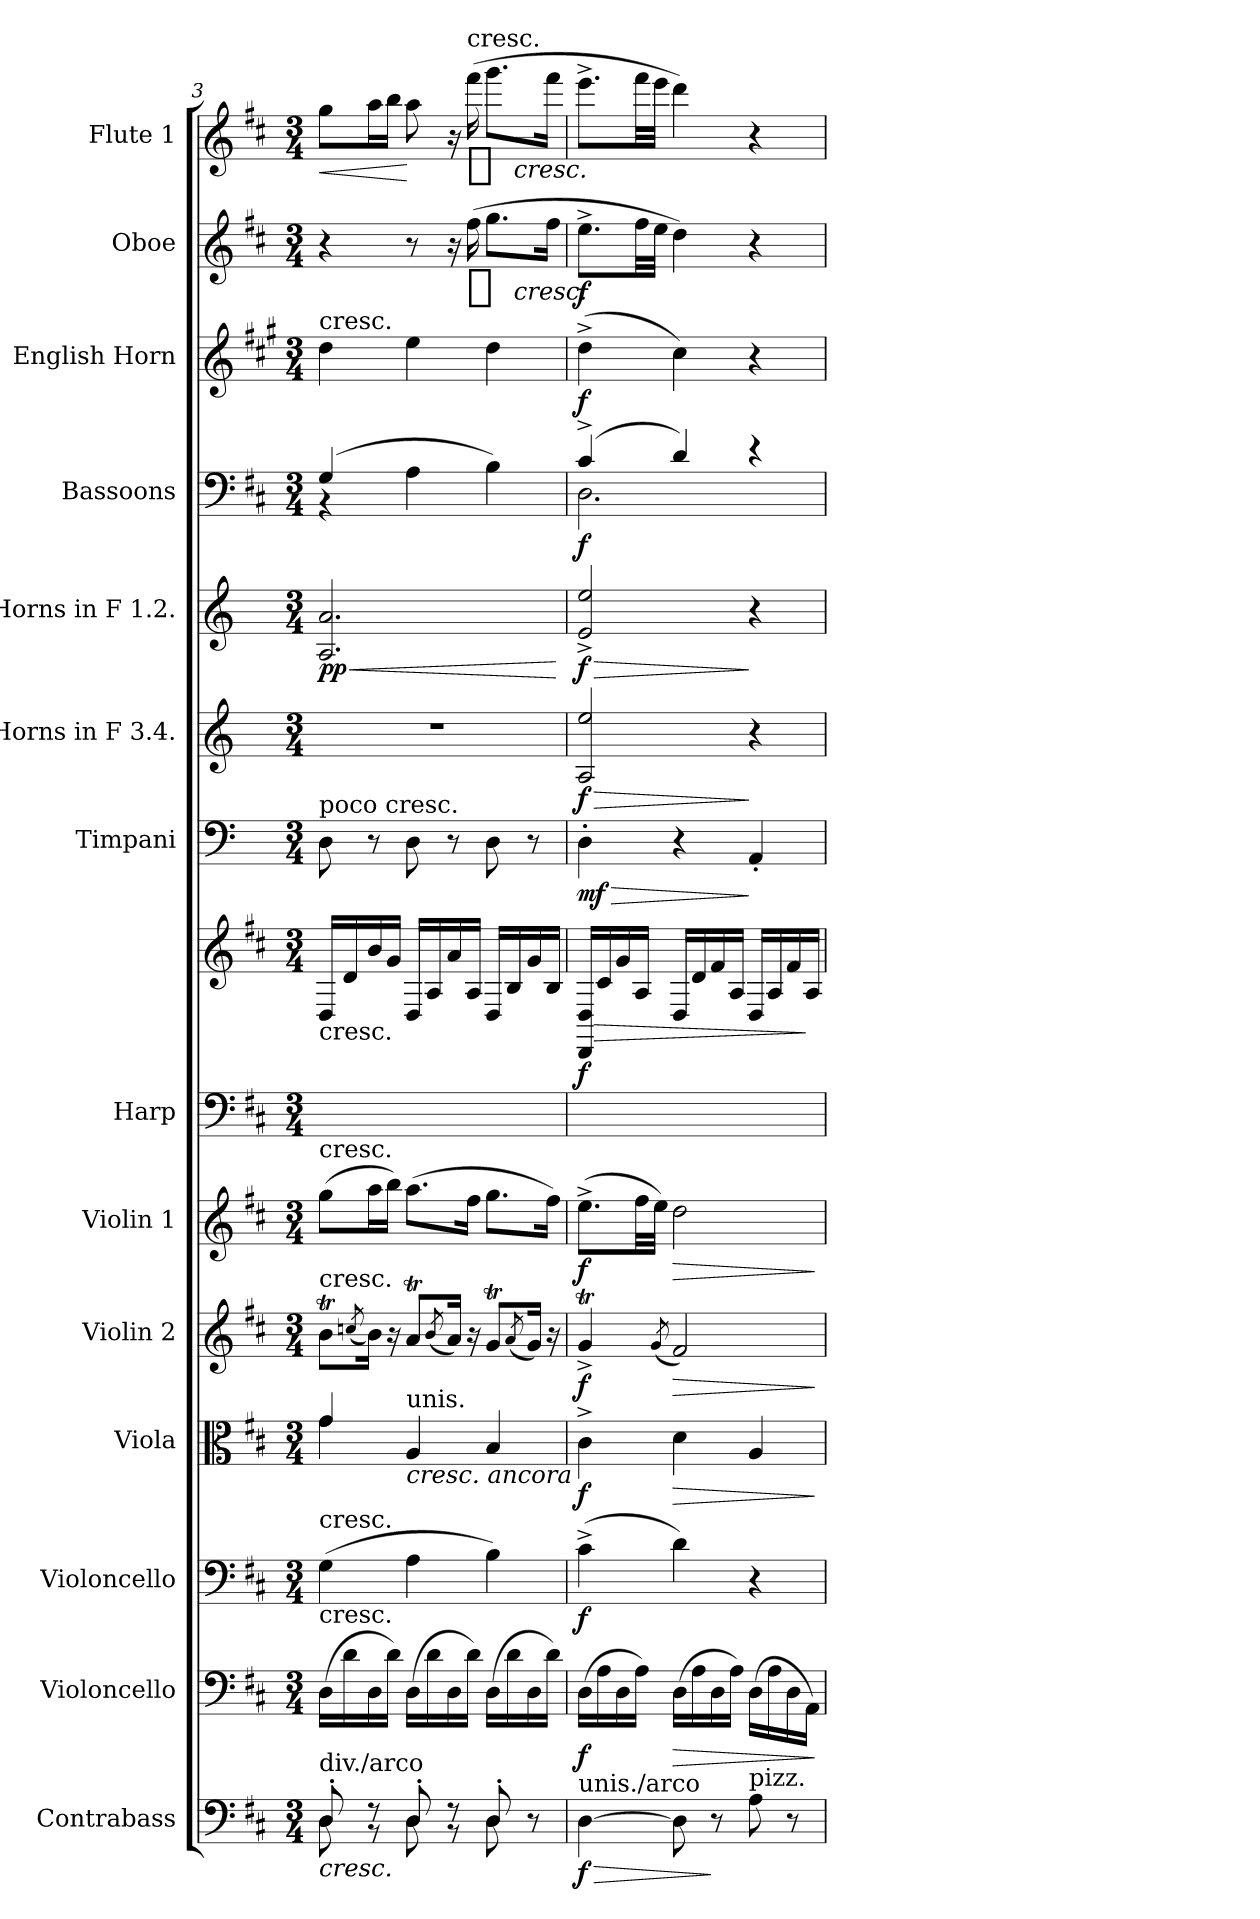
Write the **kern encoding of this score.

**kern	**dynam	**kern	**dynam	**kern	**dynam	**kern	**dynam	**kern	**dynam	**kern	**dynam	**kern	**kern	**dynam	**kern	**dynam	**kern	**dynam	**kern	**dynam	**kern	**dynam	**kern	**dynam	**kern	**dynam	**kern	**dynam
*part14	*part14	*part13	*part13	*part12	*part12	*part11	*part11	*part10	*part10	*part9	*part9	*part8	*part8	*part8	*part7	*part7	*part6	*part6	*part5	*part5	*part4	*part4	*part3	*part3	*part2	*part2	*part1	*part1
*staff15	*staff15	*staff14	*staff14	*staff13	*staff13	*staff12	*staff12	*staff11	*staff11	*staff10	*staff10	*staff9	*staff8	*staff8/9	*staff7	*staff7	*staff6	*staff6	*staff5	*staff5	*staff4	*staff4	*staff3	*staff3	*staff2	*staff2	*staff1	*staff1
*I"Contrabass	*	*I"Violoncello	*	*I"Violoncello	*	*I"Viola	*	*I"Violin 2	*	*I"Violin 1	*	*I"Harp	*	*	*I"Timpani	*	*I"Horns in F 3.4.	*	*I"Horns in F 1.2.	*	*I"Bassoons	*	*I"English Horn	*	*I"Oboe	*	*I"Flute 1	*
*I'Cb.	*	*I'Vc.	*	*I'Vc.	*	*I'Vla.	*	*I'Vln. 2	*	*I'Vln. 1	*	*I'Hp.	*	*	*I'Timp.	*	*I'Hn.	*	*I'Hn.	*	*I'Bsn.	*	*I'Eng. Hn.	*	*I'Ob.	*	*I'Fl.	*
*clefF4	*	*clefF4	*	*clefF4	*	*clefC3	*	*clefG2	*	*clefG2	*	*clefF4	*clefG2	*	*clefF4	*	*clefG2	*	*clefG2	*	*clefF4	*	*clefG2	*	*clefG2	*	*clefG2	*
*ITrd7c12	*	*	*	*	*	*	*	*	*	*	*	*	*	*	*	*	*ITrd4c7	*	*ITrd4c7	*	*	*	*ITrd4c7	*	*	*	*	*
*k[f#c#]	*	*k[f#c#]	*	*k[f#c#]	*	*k[f#c#]	*	*k[f#c#]	*	*k[f#c#]	*	*k[f#c#]	*k[f#c#]	*	*k[]	*	*k[b-]	*	*k[b-]	*	*k[f#c#]	*	*k[f#c#]	*	*k[f#c#]	*	*k[f#c#]	*
*D:	*	*D:	*	*D:	*	*D:	*	*D:	*	*D:	*	*D:	*D:	*	*C:	*	*F:	*	*F:	*	*D:	*	*D:	*	*D:	*	*D:	*
*M3/4	*	*M3/4	*	*M3/4	*	*M3/4	*	*M3/4	*	*M3/4	*	*M3/4	*M3/4	*	*M3/4	*	*M3/4	*	*M3/4	*	*M3/4	*	*M3/4	*	*M3/4	*	*M3/4	*
=3	=3	=3	=3	=3	=3	=3	=3	=3	=3	=3	=3	=3	=3	=3	=3	=3	=3	=3	=3	=3	=3	=3	=3	=3	=3	=3	=3	=3
*^	*	*	*	*	*	*^	*	*	*	*	*	*	*	*	*	*	*	*	*	*	*	*	*	*	*	*	*	*
!	!	!	!	!	!	!	!	!	!	!	!	!	!	!	!	!	!	!	!	!	!	!	!	!	!LO:TX:t=cresc.	!	!	!	!	!
!	!	!	!	!	!	!	!	!	!	!	!	!	!	!	!	!	!LO:TX:t=poco cresc.	!	!	!	!	!	!	!	!	!	!	!	!	!
!	!	!	!	!	!	!	!	!	!	!	!	!	!	!	!LO:TX:c:t=cresc.	!	!	!	!	!	!	!	!	!	!	!	!	!	!	!
!	!	!	!	!	!	!	!	!	!	!	!	!LO:TX:t=cresc.	!	!	!	!	!	!	!	!	!	!	!	!	!	!	!	!	!	!
!	!	!	!	!	!	!	!	!	!	!LO:TX:t=cresc.	!	!	!	!	!	!	!	!	!	!	!	!	!	!	!	!	!	!	!	!
!	!	!	!	!	!LO:TX:t=cresc.	!	!	!	!	!	!	!	!	!	!	!	!	!	!	!	!	!	!	!	!	!	!	!	!	!
!	!	!	!LO:TX:t=cresc.	!	!	!	!	!	!	!	!	!	!	!	!	!	!	!	!	!	!	!	!	!	!	!	!	!	!	!
!LO:TX:b:i:t=cresc.	!	!	!	!	!	!	!	!	!	!	!	!	!	!	!	!	!	!	!	!	!	!	!	!	!	!	!	!	!	!
!LO:TX:a:t=div./arco	!	!	!	!	!	!	!	!	!	!	!	!	!	!	!	!	!	!	!	!	!	!	!	!	!	!	!	!	!	!
!	!	!	!	!	!	!	!	!	!	!	!	!	!	!	!	!	!	!	!	!	!	!LO:HP:b	!	!LO:DY:a:t=%s cresc.	!	!	!	!	!	!LO:HP:b
*	*	*	*	*	*	*	*	*	*	*	*	*	*	*	*	*	*	*	*	*	*	*	*^	*	*	*	*	*	*	*
8DD'	8DD	.	(16DLL	.	(4G	.	4g	4g	.	8bTL	.	(8ggL	.	4%3ryy	16D/LL	.	8D	.	4%3r	.	2.D 2.d	< pp	(4G	4%3r	pp	4g	.	4r	.	8ggL	<
.	.	.	16d	.	.	.	.	.	.	.	.	.	.	.	16d	.	.	.	.	.	.	.	.	.	.	.	.	.	.	.	.
.	.	.	.	.	.	.	.	.	.	(8qccn/	.	.	.	.	.	.	.	.	.	.	.	.	.	.	.	.	.	.	.	.	.
8r	8r	.	16D	.	.	.	.	.	.	16bTTTJk)	.	16aaL	.	.	16b	.	8r	.	.	.	.	.	.	.	.	.	.	.	.	16aaL	.
.	.	.	16dJJ)	.	.	.	.	.	.	16r	.	16bbJJ)	.	.	16gJJ	.	.	.	.	.	.	.	.	.	.	.	.	.	.	16bbJJ	.
!	!	!	!	!	!	!	!LO:TX:a:t=unis.	!	!	!	!	!	!	!	!	!	!	!	!	!	!	!	!	!	!	!	!	!	!	!	!
!	!	!	!	!	!	!	!LO:TX:b:i:t=cresc. ancora	!	!	!	!	!	!	!	!	!	!	!	!	!	!	!	!	!	!	!	!	!	!	!	!
8DD'	8DD	.	(16DLL	.	4A	.	4A	2ryy	.	8aTL	.	(8.aaL	.	.	16D/LL	.	8D	.	.	.	.	.	4A	.	.	4a	.	8r	.	8aa	[
.	.	.	16d	.	.	.	.	.	.	.	.	.	.	.	16A	.	.	.	.	.	.	.	.	.	.	.	.	.	.	.	.
.	.	.	.	.	.	.	.	.	.	(8qb/	.	.	.	.	.	.	.	.	.	.	.	.	.	.	.	.	.	.	.	.	.
8r	8r	.	16D	.	.	.	.	.	.	16aTTTJk)	.	.	.	.	16a	.	8r	.	.	.	.	.	.	.	.	.	.	16r	.	16r	.
!	!	!	!	!	!	!	!	!	!	!	!	!	!	!	!	!	!	!	!	!	!	!	!	!	!	!	!	!	!	!LO:TX:t=cresc.	!
!	!	!	!	!	!	!	!	!	!	!	!	!	!	!	!	!	!	!	!	!	!	!	!	!	!	!	!	!	!LO:DY:t=%s cresc.	!	!LO:DY:t=%s cresc.
.	.	.	16dJJ)	.	.	.	.	.	.	16r	.	16ff#Jk	.	.	16AJJ	.	.	.	.	.	.	.	.	.	.	.	.	(16ff#	p	(16fff#	p
8DD'	8DD	.	(16DLL	.	4B)	.	4B	.	.	8gTL	.	8.ggL	.	.	16D/LL	.	8D	.	.	.	.	.	4B)	.	.	4g	.	8.ggL	.	8.gggL	.
.	.	.	16d	.	.	.	.	.	.	.	.	.	.	.	16B	.	.	.	.	.	.	.	.	.	.	.	.	.	.	.	.
.	.	.	.	.	.	.	.	.	.	(8qa/	.	.	.	.	.	.	.	.	.	.	.	.	.	.	.	.	.	.	.	.	.
8r	8ryy	.	16D	.	.	.	.	.	.	16gTTTJk)	.	.	.	.	16g	.	8r	.	.	.	.	.	.	.	.	.	.	.	.	.	.
.	.	.	16dJJ)	.	.	.	.	.	.	16r	.	16ff#Jk)	.	.	16BJJ	.	.	.	.	.	.	.	.	.	.	.	.	16ff#Jk	.	16fff#Jk	.
*v	*v	*	*	*	*	*	*v	*v	*	*	*	*	*	*	*	*	*	*	*	*	*	*	*v	*v	*	*	*	*	*	*	*
.	.	.	.	.	.	.	.	.	.	.	.	.	.	.	.	.	.	.	.	[	.	.	.	.	.	.	.	.
=4	=4	=4	=4	=4	=4	=4	=4	=4	=4	=4	=4	=4	=4	=4	=4	=4	=4	=4	=4	=4	=4	=4	=4	=4	=4	=4	=4	=4
!LO:TX:a:t=unis./arco	!	!	!	!	!	!	!	!	!	!	!	!	!	!	!	!	!	!	!	!	!	!	!	!	!	!	!	!
!	!LO:HP:b	!	!	!	!	!	!	!	!	!	!	!	!	!	!	!LO:HP:b	!	!LO:HP:b	!	!LO:HP:b	!	!	!	!	!	!	!	!
*	*	*	*	*	*	*	*	*	*	*	*	*	*	*	*	*	*	*	*	*	*^	*	*	*	*	*	*	*
[4DD	> f	(16DLL	f	(4c#^	f	4c#^	f	4gT^	f	(8.ee^L	f	4%3ryy	16DD/ 16D/LL	> f	4D'	> mf	2D 2a	> f	2A^ 2a^	> f	(4c#^	2.D	f	(4g^	f	8.ee^L	f	8.eee^L	.
.	.	16A	.	.	.	.	.	.	.	.	.	.	16c#	.	.	.	.	.	.	.	.	.	.	.	.	.	.	.	.
.	.	16D	.	.	.	.	.	.	.	.	.	.	16g	.	.	.	.	.	.	.	.	.	.	.	.	.	.	.	.
.	.	16AJJ)	.	.	.	.	.	.	.	32ff#LL	.	.	16AJJ	.	.	.	.	.	.	.	.	.	.	.	.	32ff#LL	.	32fff#LL	.
.	.	.	.	.	.	.	.	.	.	32eeJJJ)	.	.	.	.	.	.	.	.	.	.	.	.	.	.	.	32eeJJJ	.	32eeeJJJ	.
.	.	.	.	.	.	.	.	(8qg/	.	.	.	.	.	.	.	.	.	.	.	.	.	.	.	.	.	.	.	.	.
!	!	!	!LO:HP:b	!	!	!	!LO:HP:b	!	!LO:HP:b	!	!LO:HP:b	!	!	!	!	!	!	!	!	!	!	!	!	!	!	!	!	!	!
8DD]	.	(16DLL	>	4d)	.	4d	>	2f#TTT)	>	2dd	>	.	16D/LL	.	4r	.	.	.	.	.	4d)	.	.	4f#)	.	4dd)	.	4ddd)	.
.	.	16A	.	.	.	.	.	.	.	.	.	.	16d	.	.	.	.	.	.	.	.	.	.	.	.	.	.	.	.
8r	]	16D	.	.	.	.	.	.	.	.	.	.	16f#	.	.	.	.	.	.	.	.	.	.	.	.	.	.	.	.
.	.	16AJJ)	.	.	.	.	.	.	.	.	.	.	16AJJ	.	.	.	.	.	.	.	.	.	.	.	.	.	.	.	.
!LO:TX:a:t=pizz.	!	!	!	!	!	!	!	!	!	!	!	!	!	!	!	!	!	!	!	!	!	!	!	!	!	!	!	!	!
8AA	.	(16DLL	.	4r	.	4A	.	.	.	.	.	.	16D/LL	.	4AA'	]	4r	]	4r	]	4r	.	.	4r	.	4r	.	4r	.
.	.	16A	.	.	.	.	.	.	.	.	.	.	16A	.	.	.	.	.	.	.	.	.	.	.	.	.	.	.	.
8r	.	16D	.	.	.	.	.	.	.	.	.	.	16f#	.	.	.	.	.	.	.	.	.	.	.	.	.	.	.	.
.	.	16AAJJ)	.	.	.	.	.	.	.	.	.	.	16AJJ	]	.	.	.	.	.	.	.	.	.	.	.	.	.	.	.
*	*	*	*	*	*	*	*	*	*	*	*	*	*	*	*	*	*	*	*	*	*v	*v	*	*	*	*	*	*	*
.	.	.	]	.	.	.	]	.	]	.	]	.	.	.	.	.	.	.	.	.	.	.	.	.	.	.	.	.
=	=	=	=	=	=	=	=	=	=	=	=	=	=	=	=	=	=	=	=	=	=	=	=	=	=	=	=	=
*-	*-	*-	*-	*-	*-	*-	*-	*-	*-	*-	*-	*-	*-	*-	*-	*-	*-	*-	*-	*-	*-	*-	*-	*-	*-	*-	*-	*-
